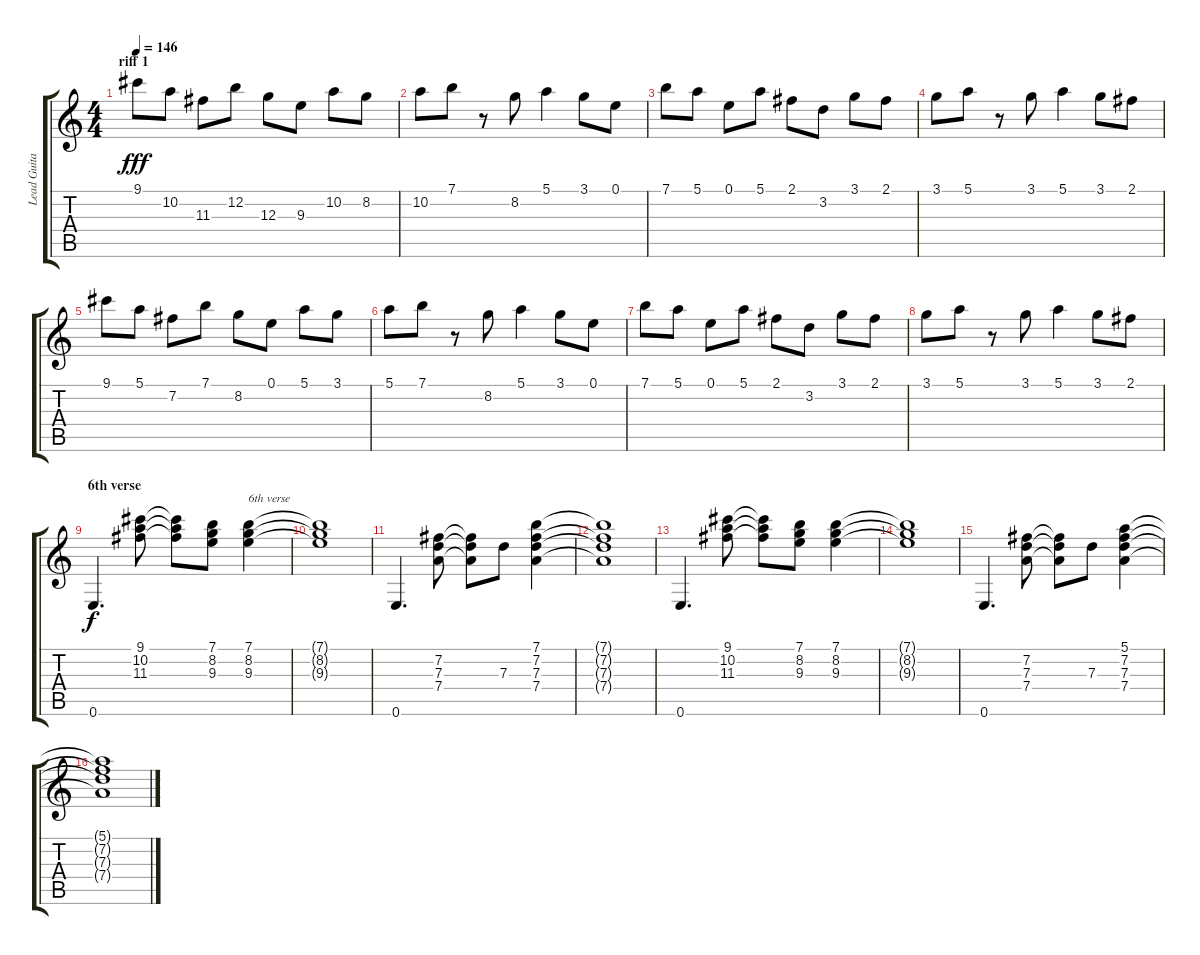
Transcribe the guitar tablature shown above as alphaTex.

\track ("Lead Guitar" "Lead Guita") {instrument distortionguitar}
\staff {score tabs}
\tuning (E4 B3 G3 D3 A2 E2) {hide}
\ts (4 4)
\section ("" "riff 1")
\tempo 146
\clef g2
\ks c
9.1.8{dy fff} 10.2.8 11.3.8 12.2.8 12.3.8 9.3.8 10.2.8 8.2.8 |
10.2.8 7.1.8 r.8 8.2.8 5.1.4 3.1.8 0.1.8 |
7.1.8 5.1.8 0.1.8 5.1.8 2.1.8 3.2.8 3.1.8 2.1.8 |
3.1.8 5.1.8 r.8 3.1.8 5.1.4 3.1.8 2.1.8 |
9.1.8 5.1.8 7.2.8 7.1.8 8.2.8 0.1.8 5.1.8 3.1.8 |
5.1.8 7.1.8 r.8 8.2.8 5.1.4 3.1.8 0.1.8 |
7.1.8 5.1.8 0.1.8 5.1.8 2.1.8 3.2.8 3.1.8 2.1.8 |
3.1.8 5.1.8 r.8 3.1.8 5.1.4 3.1.8 2.1.8 |
\section ("" "6th verse")
0.6.4{d dy f} (9.1 10.2 11.3).8 (9.1{t} 10.2{t} 11.3{t}).8 (7.1 8.2 9.3).8 (7.1 8.2 9.3).4{txt "6th verse"} |
(7.1{t} 8.2{t} 9.3{t}).1 |
0.6.4{d} (7.2 7.3 7.4).8 (7.2{t} 7.3{t} 7.4{t}).8 7.3.8 (7.1 7.2 7.3 7.4).4 |
(7.1{t} 7.2{t} 7.3{t} 7.4{t}).1 |
0.6.4{d} (9.1 10.2 11.3).8 (9.1{t} 10.2{t} 11.3{t}).8 (7.1 8.2 9.3).8 (7.1 8.2 9.3).4 |
(7.1{t} 8.2{t} 9.3{t}).1 |
0.6.4{d} (7.2 7.3 7.4).8 (7.2{t} 7.3{t} 7.4{t}).8 7.3.8 (5.1 7.2 7.3 7.4).4 |
(5.1{t} 7.2{t} 7.3{t} 7.4{t}).1
